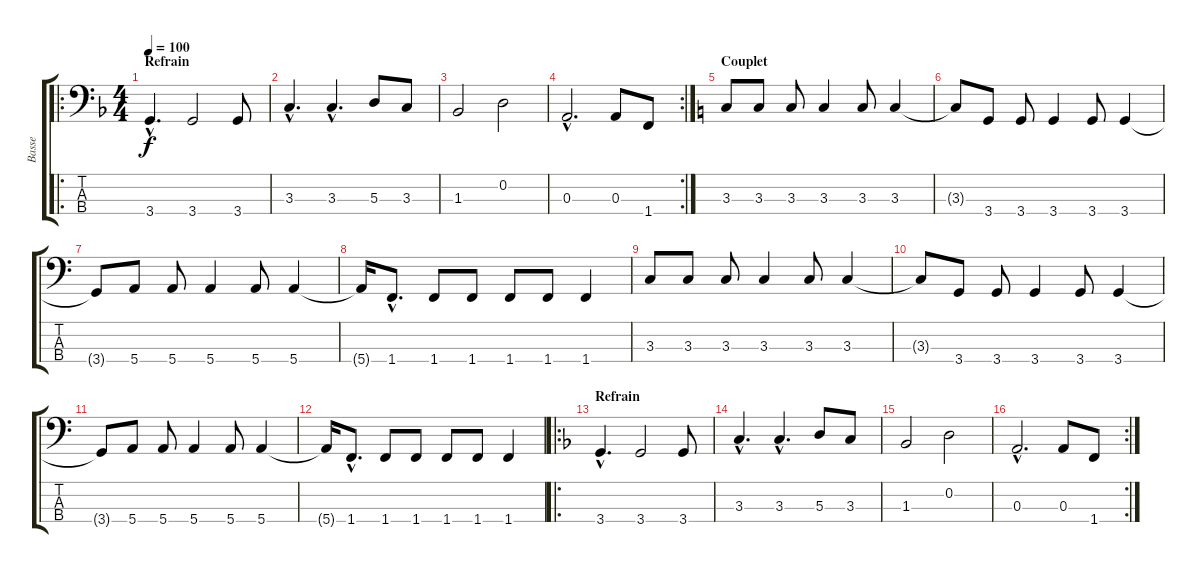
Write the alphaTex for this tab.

\track ("Basse" "Basse") {instrument electricbassfinger}
\staff {score tabs}
\tuning (G2 D2 A1 E1) {hide}
\ro
\ts (4 4)
\section ("" "Refrain")
\tempo 100
\clef f4
\ks f
3.4{hac}.4{d dy f} 3.4.2 3.4.8 |
3.3{hac}.4{d} 3.3{hac}.4{d} 5.3.8 3.3.8 |
1.3.2 0.2.2 |
\rc 2
0.3{hac}.2{d} 0.3.8 1.4.8 |
\section ("" "Couplet")
\ks c
3.3.8 3.3.8 3.3.8 3.3.4 3.3.8 3.3.4 |
3.3{t}.8 3.4.8 3.4.8 3.4.4 3.4.8 3.4.4 |
3.4{t}.8 5.4.8 5.4.8 5.4.4 5.4.8 5.4.4 |
5.4{t}.16 1.4{hac}.8{d} 1.4.8 1.4.8 1.4.8 1.4.8 1.4.4 |
3.3.8 3.3.8 3.3.8 3.3.4 3.3.8 3.3.4 |
3.3{t}.8 3.4.8 3.4.8 3.4.4 3.4.8 3.4.4 |
3.4{t}.8 5.4.8 5.4.8 5.4.4 5.4.8 5.4.4 |
5.4{t}.16 1.4{hac}.8{d} 1.4.8 1.4.8 1.4.8 1.4.8 1.4.4 |
\ro
\section ("" "Refrain")
\ks f
3.4{hac}.4{d} 3.4.2 3.4.8 |
3.3{hac}.4{d} 3.3{hac}.4{d} 5.3.8 3.3.8 |
1.3.2 0.2.2 |
\rc 2
0.3{hac}.2{d} 0.3.8 1.4.8
